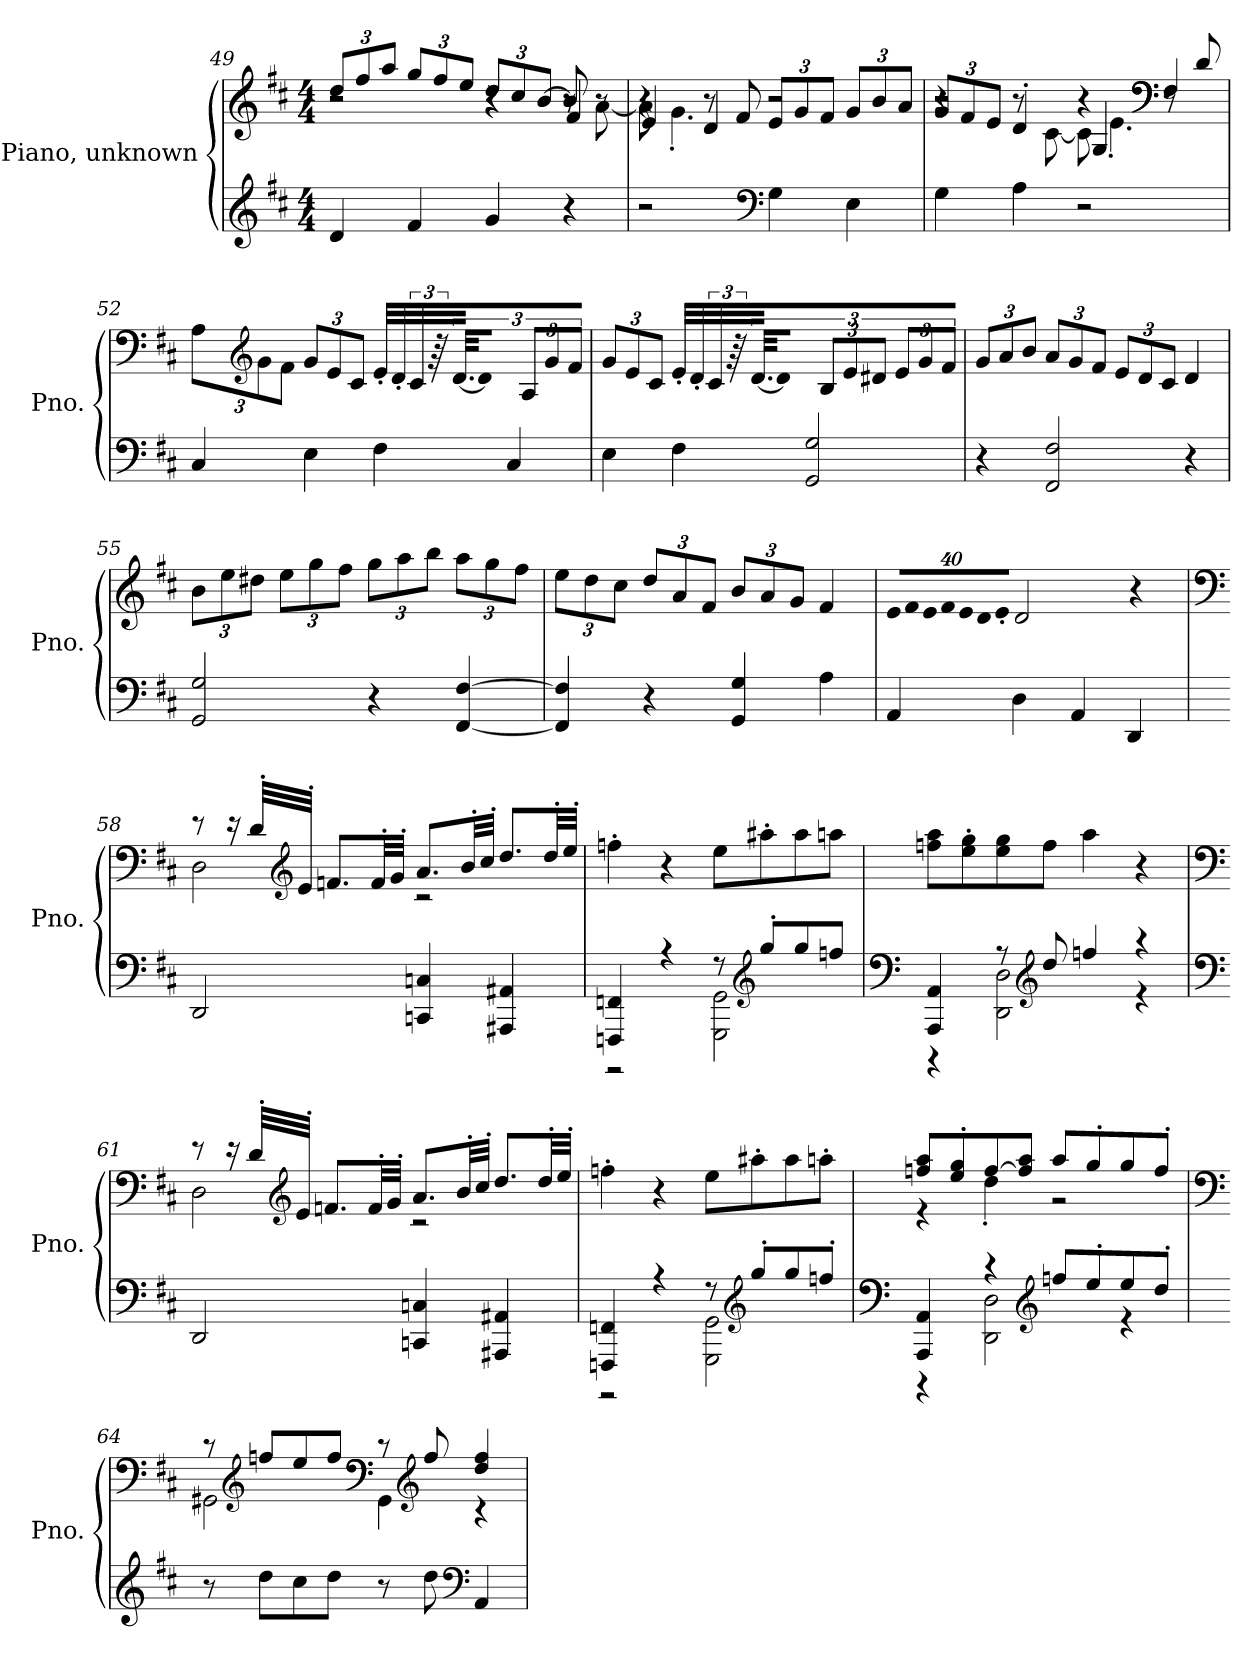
**kern	**kern
*part1	*part1
*staff2	*staff1
*I"Piano, unknown	*
*I'Pno.	*
*clefG2	*clefG2
*k[f#c#]	*k[f#c#]
*M4/4	*M4/4
*	*Xbrackettup
=49	=49
*	*^
*	*	*^
4d/	12dd/L	2r	2r
.	12ff#/	.	.
.	12aa/J	.	.
4f#/	12gg/L	.	.
.	12ff#/	.	.
.	12ee/J	.	.
4g/	12dd/L	4r	4r
.	12cc#/	.	.
.	[12b/J	.	.
4r	8b/]	8r	4f#/
.	8r	[8a\	.
!!LO:LB:g=z	!!	!!
=50	=50	=50	=50
2r	4r	8a\]	4e/
.	.	4.g'\	.
.	8r	.	4d/
.	8f#/	.	.
*clefF4	*	*	*
4G\	12e/L	2r	2r
.	12g/	.	.
.	12f#/J	.	.
4E\	12g/L	.	.
.	12b/	.	.
.	12a/J	.	.
=51	=51	=51	=51
4G\	12g/L	4r	2r
.	12f#/	.	.
.	12e/J	.	.
4A\	4d'/	8r	.
.	.	[8c#\	.
2r	4r	8c#\]	4G/
.	.	4.e'\	.
*	*clefF4	*	*
.	8r	.	4F#/
.	8d/	.	.
*	*v	*v	*v
=52	=52
4C#/	12A\L
*	*clefG2
.	12g\
.	12f#\J
4E\	12g/L
.	12e/
.	12c#/J
4F#\	32e'/LLL
.	32d'/
*	*brackettup
.	48c#/JJJ
.	96r
.	[48.d/KKL
.	8d/J]
*	*Xbrackettup
4C#/	12A/L
.	12g/
.	12f#/J
!!LO:LB:g=z
=53	=53
4E\	12g/L
.	12e/
.	12c#/J
4F#\	32e'/LLL
.	32d'/
*	*brackettup
.	48c#/JJJ
.	96r
.	[48.d/KKL
.	8d/J]
*	*Xbrackettup
2GG/ 2G/	12B/L
.	12e/
.	12d#X/J
.	12e/L
.	12g/
.	12f#/J
=54	=54
4r	12g/L
.	12a/
.	12b/J
2FF#/ 2F#/	12a/L
.	12g/
.	12f#/J
.	12e/L
.	12d/
.	12c#/J
4r	4d/
=55	=55
2GG/ 2G/	12b\L
.	12ee\
.	12dd#X\J
.	12ee\L
.	12gg\
.	12ff#\J
4r	12gg\L
.	12aa\
.	12bb\J
[4FF#/ [4F#/	12aa\L
.	12gg\
.	12ff#\J
!!LO:PB:g=z
=56	=56
4FF#/] 4F#/]	12ee\L
.	12dd\
.	12cc#\J
4r	12dd/L
.	12a/
.	12f#/J
4GG/ 4G/	12b/L
.	12a/
.	12g/J
4A\	4f#/
=57	=57
!	!LO:N:vis=32
4AA/	640%23e/LLL
!	!LO:N:vis=32
.	640%23f#/
!	!LO:N:vis=32
.	640%23e/
!	!LO:N:vis=32
.	640%23f#/
!	!LO:N:vis=32
.	640%23e/
!	!LO:N:vis=32
.	640%23d/
!	!LO:N:vis=32
.	640%23e'/JJJ
4D\	.
.	2d/
4AA/	.
4DD/	.
.	4r
640ryy	.
=58	=58
*	*clefF4
*	*^
2DD/	8r	2D\
.	16r	.
.	32d'/LLL	.
*	*clefG2	*
.	32e'/JJJ	.
.	8.fn/L	.
.	32f'/LL	.
.	32g'/JJJ	.
4CCn/ 4Cn/	8.a/L	2r
.	32b'/LL	.
.	32cc#'/JJJ	.
4AAA#X/ 4AA#X/	8.dd/L	.
.	32dd'/LL	.
.	32ee'/JJJ	.
*	*v	*v
!!LO:LB:g=z
=59	=59
*^	*
4FFFn/ 4FFn/	2r	4ffn'\
4r	.	4r
8r	2GGG\ 2GG\	8ee\L
*clefG2	*	*
8gg'/L	.	8aa#X'\
8gg/	.	8aa#\
8ffn/J	.	8aan\J
=60	=60	=60
*clefF4	*	*
4AAA/ 4AA/	4r	8ffn\ 8aa\L
.	.	8ee\' 8gg\'
8r	2DD\ 2D\	8ee\ 8gg\
*clefG2	*	*
8dd/	.	8ff\J
4ffn/	.	4aa\
4r	4r	4r
*v	*v	*
=61	=61
*clefF4	*clefF4
*	*^
2DD/	8r	2D\
.	16r	.
.	32d'/LLL	.
*	*clefG2	*
.	32e'/JJJ	.
.	8.fn/L	.
.	32f'/LL	.
.	32g'/JJJ	.
4CCn/ 4Cn/	8.a/L	2r
.	32b'/LL	.
.	32cc#'/JJJ	.
4AAA#X/ 4AA#X/	8.dd/L	.
.	32dd'/LL	.
.	32ee'/JJJ	.
*	*v	*v
!!LO:LB:g=z
=62	=62
*^	*
4FFFn/ 4FFn/	2r	4ffn'\
4r	.	4r
8r	2GGG\ 2GG\	8ee\L
*clefG2	*	*
8gg'/L	.	8aa#X'\
8gg/	.	8aa#\
8ffn'/J	.	8aan'\J
=63	=63	=63
*clefF4	*	*
*	*	*^
4AAA/ 4AA/	4r	8ffn/ 8aa/L	4r
.	.	8ee/' 8gg/'	.
4r	2DD\ 2D\	[8ff/	4dd'\
.	.	8ff/] 8aa/J	.
*clefG2	*	*	*
8ffn/L	.	8aa/L	2r
8ee'/	.	8gg'/	.
8ee/	4r	8gg/	.
8dd'/J	.	8ff'/J	.
*v	*v	*	*
=64	=64	=64
*	*clefF4	*
8r	8r	2GG#X\
*	*clefG2	*
8dd\L	8ffn/L	.
8cc#\	8ee/	.
8dd\J	8ff/J	.
*	*clefF4	*
8r	8r	4GG#\
*	*clefG2	*
8dd\	8ff/	.
*clefF4	*	*
4AA/	4dd/ 4ff/	4r
*	*v	*v
=	=
*-	*-
